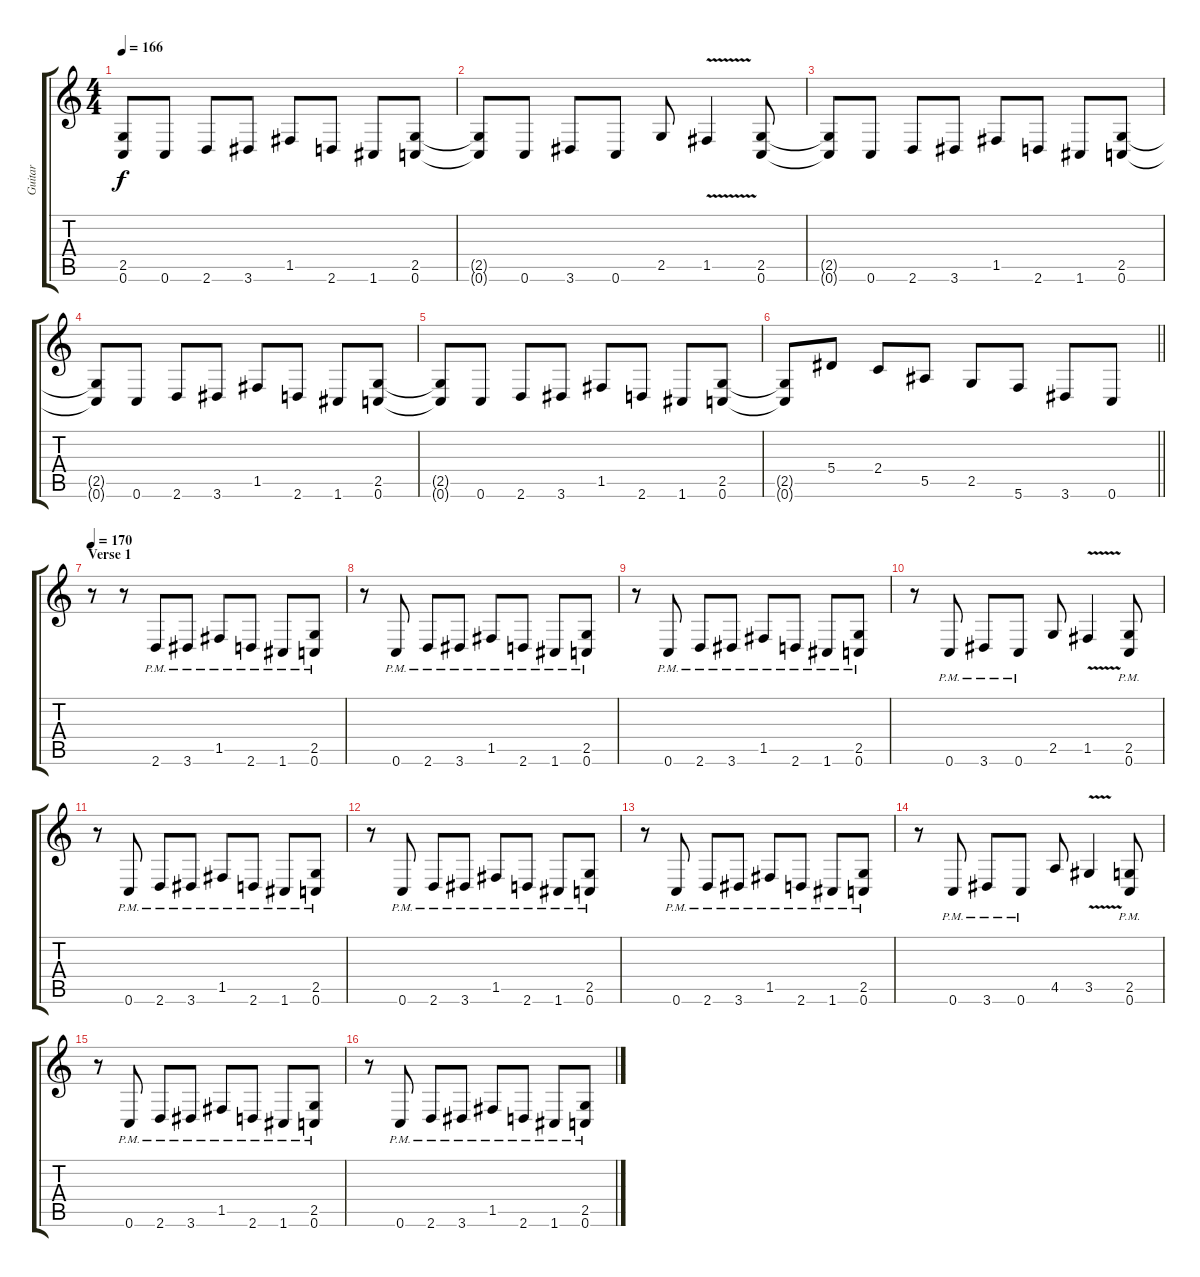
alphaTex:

\track ("Guitar" "Guitar") {instrument distortionguitar}
\staff {score tabs}
\tuning (C4 G3 Eb3 Bb2 F2 C2) {hide}
\ts (4 4)
\tempo 166
\clef g2
\ks c
(2.5{t} 0.6{t}).8{dy f} 0.6.8 2.6.8 3.6.8 1.5.8 2.6.8 1.6.8 (2.5 0.6).8 |
(2.5{t} 0.6{t}).8 0.6.8 3.6.8 0.6.8 2.5.8 1.5{v}.4 (2.5 0.6).8 |
(2.5{t} 0.6{t}).8 0.6.8 2.6.8 3.6.8 1.5.8 2.6.8 1.6.8 (2.5 0.6).8 |
(2.5{t} 0.6{t}).8 0.6.8 2.6.8 3.6.8 1.5.8 2.6.8 1.6.8 (2.5 0.6).8 |
(2.5{t} 0.6{t}).8 0.6.8 2.6.8 3.6.8 1.5.8 2.6.8 1.6.8 (2.5 0.6).8 |
\barLineRight lightlight
(2.5{t} 0.6{t}).8 5.4.8 2.4.8 5.5.8 2.5.8 5.6.8 3.6.8 0.6.8 |
\section ("" "Verse 1")
\tempo 170
r.8 r.8 2.6{pm}.8 3.6{pm}.8 1.5{pm}.8 2.6{pm}.8 1.6{pm}.8 (2.5{pm} 0.6{pm}).8 |
r.8 0.6{pm}.8 2.6{pm}.8 3.6{pm}.8 1.5{pm}.8 2.6{pm}.8 1.6{pm}.8 (2.5{pm} 0.6{pm}).8 |
r.8 0.6{pm}.8 2.6{pm}.8 3.6{pm}.8 1.5{pm}.8 2.6{pm}.8 1.6{pm}.8 (2.5{pm} 0.6{pm}).8 |
r.8 0.6{pm}.8 3.6{pm}.8 0.6{pm}.8 2.5.8 1.5{v}.4 (2.5{pm} 0.6{pm}).8 |
r.8 0.6{pm}.8 2.6{pm}.8 3.6{pm}.8 1.5{pm}.8 2.6{pm}.8 1.6{pm}.8 (2.5{pm} 0.6{pm}).8 |
r.8 0.6{pm}.8 2.6{pm}.8 3.6{pm}.8 1.5{pm}.8 2.6{pm}.8 1.6{pm}.8 (2.5{pm} 0.6{pm}).8 |
r.8 0.6{pm}.8 2.6{pm}.8 3.6{pm}.8 1.5{pm}.8 2.6{pm}.8 1.6{pm}.8 (2.5{pm} 0.6{pm}).8 |
r.8 0.6{pm}.8 3.6{pm}.8 0.6{pm}.8 4.5.8 3.5{v}.4 (2.5{pm} 0.6{pm}).8 |
r.8 0.6{pm}.8 2.6{pm}.8 3.6{pm}.8 1.5{pm}.8 2.6{pm}.8 1.6{pm}.8 (2.5{pm} 0.6{pm}).8 |
r.8 0.6{pm}.8 2.6{pm}.8 3.6{pm}.8 1.5{pm}.8 2.6{pm}.8 1.6{pm}.8 (2.5{pm} 0.6{pm}).8
